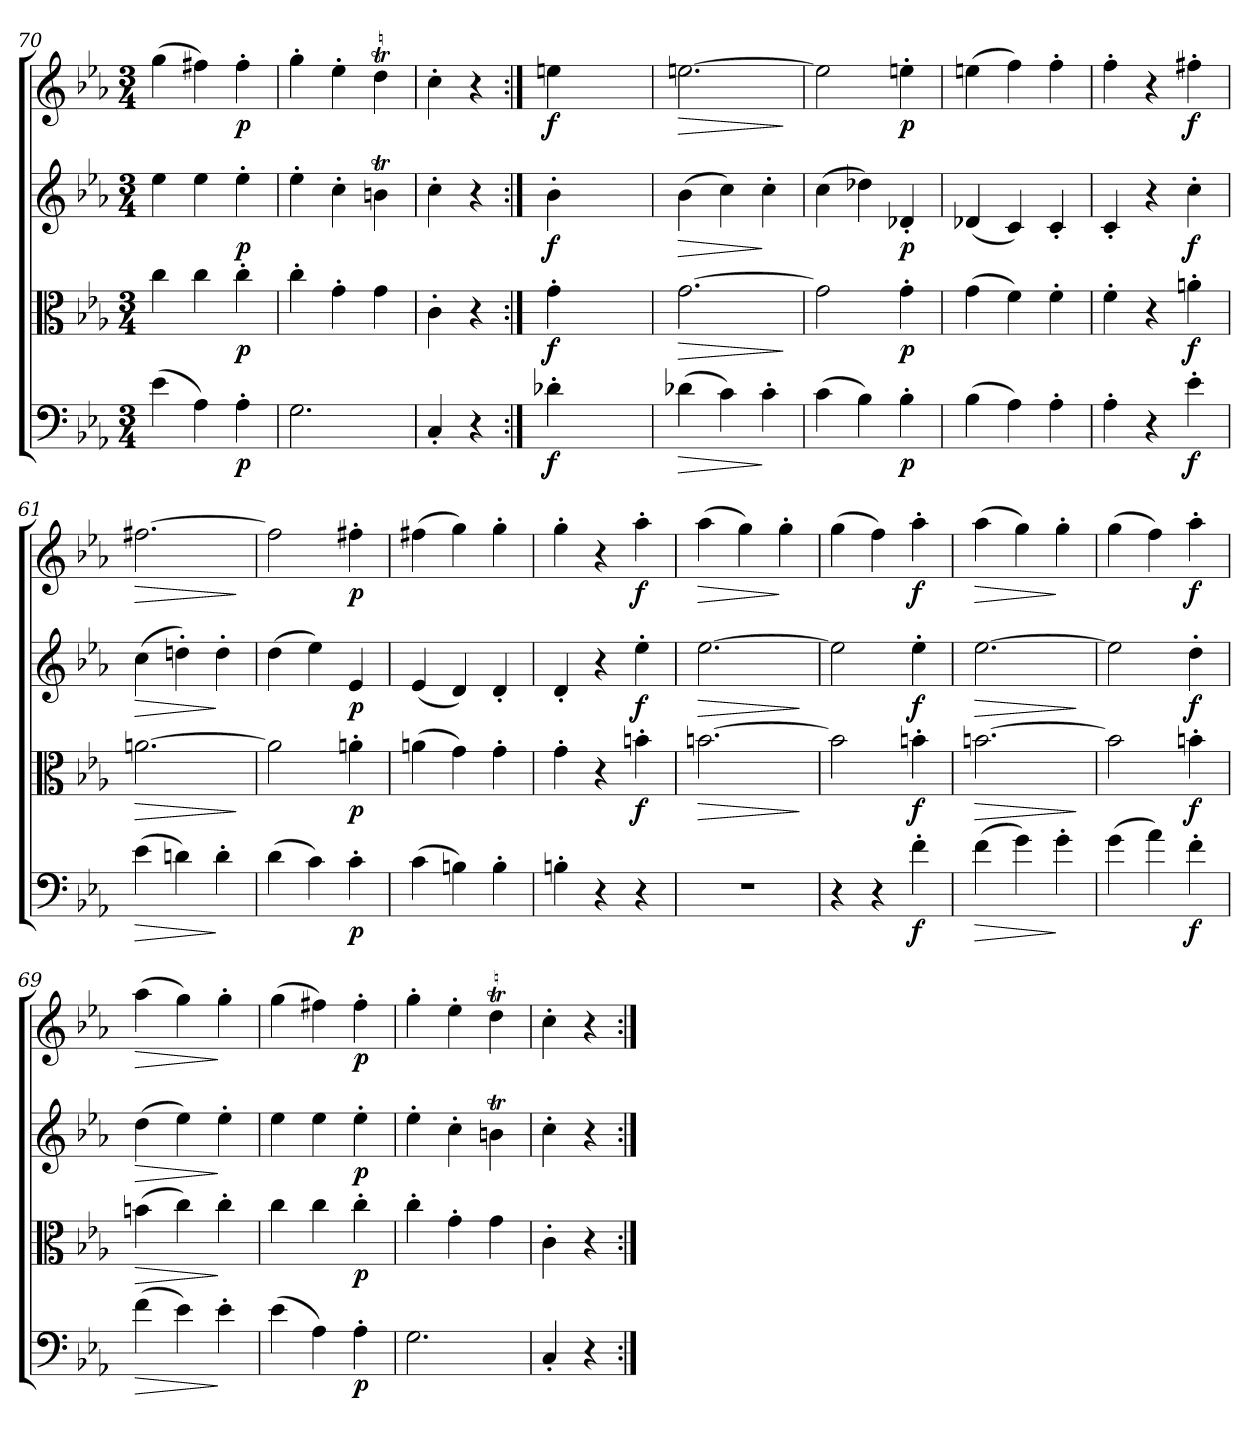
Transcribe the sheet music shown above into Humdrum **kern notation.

**kern	**dynam	**kern	**dynam	**kern	**dynam	**kern	**dynam
*part4	*part4	*part3	*part3	*part2	*part2	*part1	*part1
*staff4	*staff4	*staff3	*staff3	*staff2	*staff2	*staff1	*staff1
*clefF4	*	*clefC3	*	*clefG2	*	*clefG2	*
*k[b-e-a-]	*	*k[b-e-a-]	*	*k[b-e-a-]	*	*k[b-e-a-]	*
*c:	*	*c:	*	*c:	*	*c:	*
*M3/4	*	*M3/4	*	*M3/4	*	*M3/4	*
=70	=70	=70	=70	=70	=70	=70	=70
(4e-\	.	4cc\	.	4ee-\	.	(4gg\	.
4A-\)	.	4cc\	.	4ee-\	.	4ff#X\)	.
4A-'\	p	4cc'\	p	4ee-'\	p	4ff#'\	p
=71	=71	=71	=71	=71	=71	=71	=71
2.G\	.	4cc'\	.	4ee-'\	.	4gg'\	.
.	.	4g'\	.	4cc'\	.	4ee-'\	.
.	.	4g\	.	4bnt\	.	4ddT\	.
=72	=72	=72	=72	=72	=72	=72	=72
4C'/	.	4c'\	.	4cc'\	.	4cc'\	.
4r	.	4r	.	4r	.	4r	.
=:|!	=:|!	=:|!	=:|!	=:|!	=:|!	=:|!	=:|!
4d-X'\	f	4g'\	f	4b-'\	f	4een\	f
2ryy	.	2ryy	.	2ryy	.	2ryy	.
=57	=57	=57	=57	=57	=57	=57	=57
!	!LO:HP:b	!	!LO:HP:b	!	!LO:HP:b	!	!LO:HP:b
(4d-X\	>	[2.g\	>	(4b-\	>	[2.een\	>
4c\)	.	.	.	4cc\)	.	.	.
4c'\	]	.	.	4cc'\	]	.	.
.	.	.	]	.	.	.	]
=58	=58	=58	=58	=58	=58	=58	=58
(4c\	.	2g\]	.	(4cc\	.	2ee\]	.
4B-\)	.	.	.	4dd-X\)	.	.	.
4B-'\	p	4g'\	p	4d-X'/	p	4een'\	p
=59	=59	=59	=59	=59	=59	=59	=59
(4B-\	.	(4g\	.	(4d-X/	.	(4een\	.
4A-\)	.	4f\)	.	4c/)	.	4ff\)	.
4A-'\	.	4f'\	.	4c'/	.	4ff'\	.
=60	=60	=60	=60	=60	=60	=60	=60
4A-'\	.	4f'\	.	4c'/	.	4ff'\	.
4r	.	4r	.	4r	.	4r	.
4e-'\	f	4an'\	f	4cc'\	f	4ff#X'\	f
=61	=61	=61	=61	=61	=61	=61	=61
!	!LO:HP:b	!	!LO:HP:b	!	!LO:HP:b	!	!LO:HP:b
(4e-\	>	[2.an\	>	(4cc\	>	[2.ff#X\	>
4dn\)	.	.	.	4ddn'\)	.	.	.
4d'\	]	.	.	4dd'\	]	.	.
.	.	.	]	.	.	.	]
=62	=62	=62	=62	=62	=62	=62	=62
(4d\	.	2a\]	.	(4dd\	.	2ff#\]	.
4c\)	.	.	.	4ee-\)	.	.	.
4c'\	p	4an'\	p	4e-/	p	4ff#X'\	p
=63	=63	=63	=63	=63	=63	=63	=63
(4c\	.	(4an\	.	(4e-/	.	(4ff#X\	.
4Bn\)	.	4g\)	.	4d/)	.	4gg\)	.
4B'\	.	4g'\	.	4d'/	.	4gg'\	.
=64	=64	=64	=64	=64	=64	=64	=64
4Bn'\	.	4g'\	.	4d'/	.	4gg'\	.
4r	.	4r	.	4r	.	4r	.
4r	.	4bn'\	f	4ee-'\	f	4aa-'\	f
=65	=65	=65	=65	=65	=65	=65	=65
!	!	!	!LO:HP:b	!	!LO:HP:b	!	!LO:HP:b
2.r	.	[2.bn\	>	[2.ee-\	>	(4aa-\	>
.	.	.	.	.	.	4gg\)	.
.	.	.	.	.	.	4gg'\	]
.	.	.	]	.	]	.	.
=66	=66	=66	=66	=66	=66	=66	=66
4r	.	2b\]	.	2ee-\]	.	(4gg\	.
4r	.	.	.	.	.	4ff\)	.
4f'\	f	4bn'\	f	4ee-'\	f	4aa-'\	f
=67	=67	=67	=67	=67	=67	=67	=67
!	!LO:HP:b	!	!LO:HP:b	!	!LO:HP:b	!	!LO:HP:b
(4f\	>	[2.bn\	>	[2.ee-\	>	(4aa-\	>
4g\)	.	.	.	.	.	4gg\)	.
4g'\	]	.	.	.	.	4gg'\	]
.	.	.	]	.	]	.	.
=68	=68	=68	=68	=68	=68	=68	=68
(4g\	.	2b\]	.	2ee-\]	.	(4gg\	.
4a-\)	.	.	.	.	.	4ff\)	.
4f'\	f	4bn'\	f	4dd'\	f	4aa-'\	f
=69	=69	=69	=69	=69	=69	=69	=69
!	!LO:HP:b	!	!LO:HP:b	!	!LO:HP:b	!	!LO:HP:b
(4f\	>	(4bn\	>	(4dd\	>	(4aa-\	>
4e-\)	.	4cc\)	.	4ee-\)	.	4gg\)	.
4e-'\	]	4cc'\	]	4ee-'\	]	4gg'\	]
=70	=70	=70	=70	=70	=70	=70	=70
(4e-\	.	4cc\	.	4ee-\	.	(4gg\	.
4A-\)	.	4cc\	.	4ee-\	.	4ff#X\)	.
4A-'\	p	4cc'\	p	4ee-'\	p	4ff#'\	p
=71	=71	=71	=71	=71	=71	=71	=71
2.G\	.	4cc'\	.	4ee-'\	.	4gg'\	.
.	.	4g'\	.	4cc'\	.	4ee-'\	.
.	.	4g\	.	4bnt\	.	4ddT\	.
=72	=72	=72	=72	=72	=72	=72	=72
4C'/	.	4c'\	.	4cc'\	.	4cc'\	.
4r	.	4r	.	4r	.	4r	.
=:|!	=:|!	=:|!	=:|!	=:|!	=:|!	=:|!	=:|!
*-	*-	*-	*-	*-	*-	*-	*-
